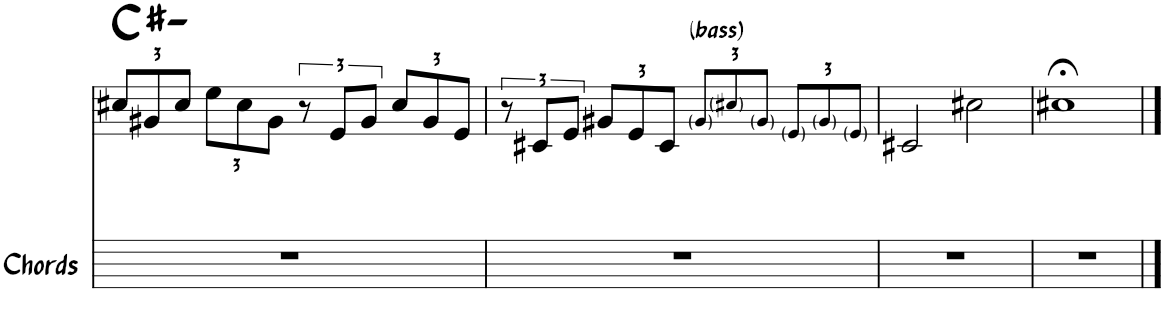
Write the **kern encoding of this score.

**kern	**kern	**harte	**kern	**harte
*part3	*part2	*part2	*part1	*part1
*staff3	*staff2	*	*staff1	*
*I"Chords	*I"Bass	*	*I"Lead	*
*I'Chords	*	*	*	*
!!LO:PB:g=z
*clefF4	*clefFv4	*	*clefG2	*
*	*ITrd7c12	*	*	*
*k[]	*k[]	*	*k[]	*
*M4/4	*M4/4	*	*M4/4	*
*	*	*	*Xbrackettup	*
=66	=66	=66	=66	=66
1r	2GGG#X	C#:min	12cc#X/L	C#:min
.	.	.	12g#X/	.
.	.	.	12cc#/J	.
.	.	.	12ee\L	.
.	.	.	12cc#\	.
.	.	.	12g#\J	.
*	*	*	*brackettup	*
.	2CC#X	.	12r	.
.	.	.	12e/L	.
.	.	.	12g#/J	.
*	*	*	*Xbrackettup	*
.	.	.	12cc#/L	.
.	.	.	12g#/	.
.	.	.	12e/J	.
=67	=67	=67	=67	=67
*	*	*	*brackettup	*
1r	2GGG#X	.	12r	.
.	.	.	12c#X/L	.
.	.	.	12e/J	.
*	*	*	*Xbrackettup	*
.	.	.	12g#X/L	.
.	.	.	12e/	.
.	.	.	12c#/J	.
*	*Xbrackettup	*	*	*
!	!	!	!LO:TX:a:t=(bass)	!
.	12GG#X/L	.	12g#!/L	.
.	12C#X/	.	12cc#X!/	.
.	12GG#/J	.	12g#!/J	.
.	12EE/L	.	12e!/L	.
.	12GG#/	.	12g#!/	.
.	12EE/J	.	12e!/J	.
=68	=68	=68	=68	=68
1r	2CC#X	.	2c#X/	.
.	2CC#	.	2cc#X\	.
=69	=69	=69	=69	=69
1r	1CC#X;<	.	1cc#X;<	.
==	==	==	==	==
*-	*-	*-	*-	*-
